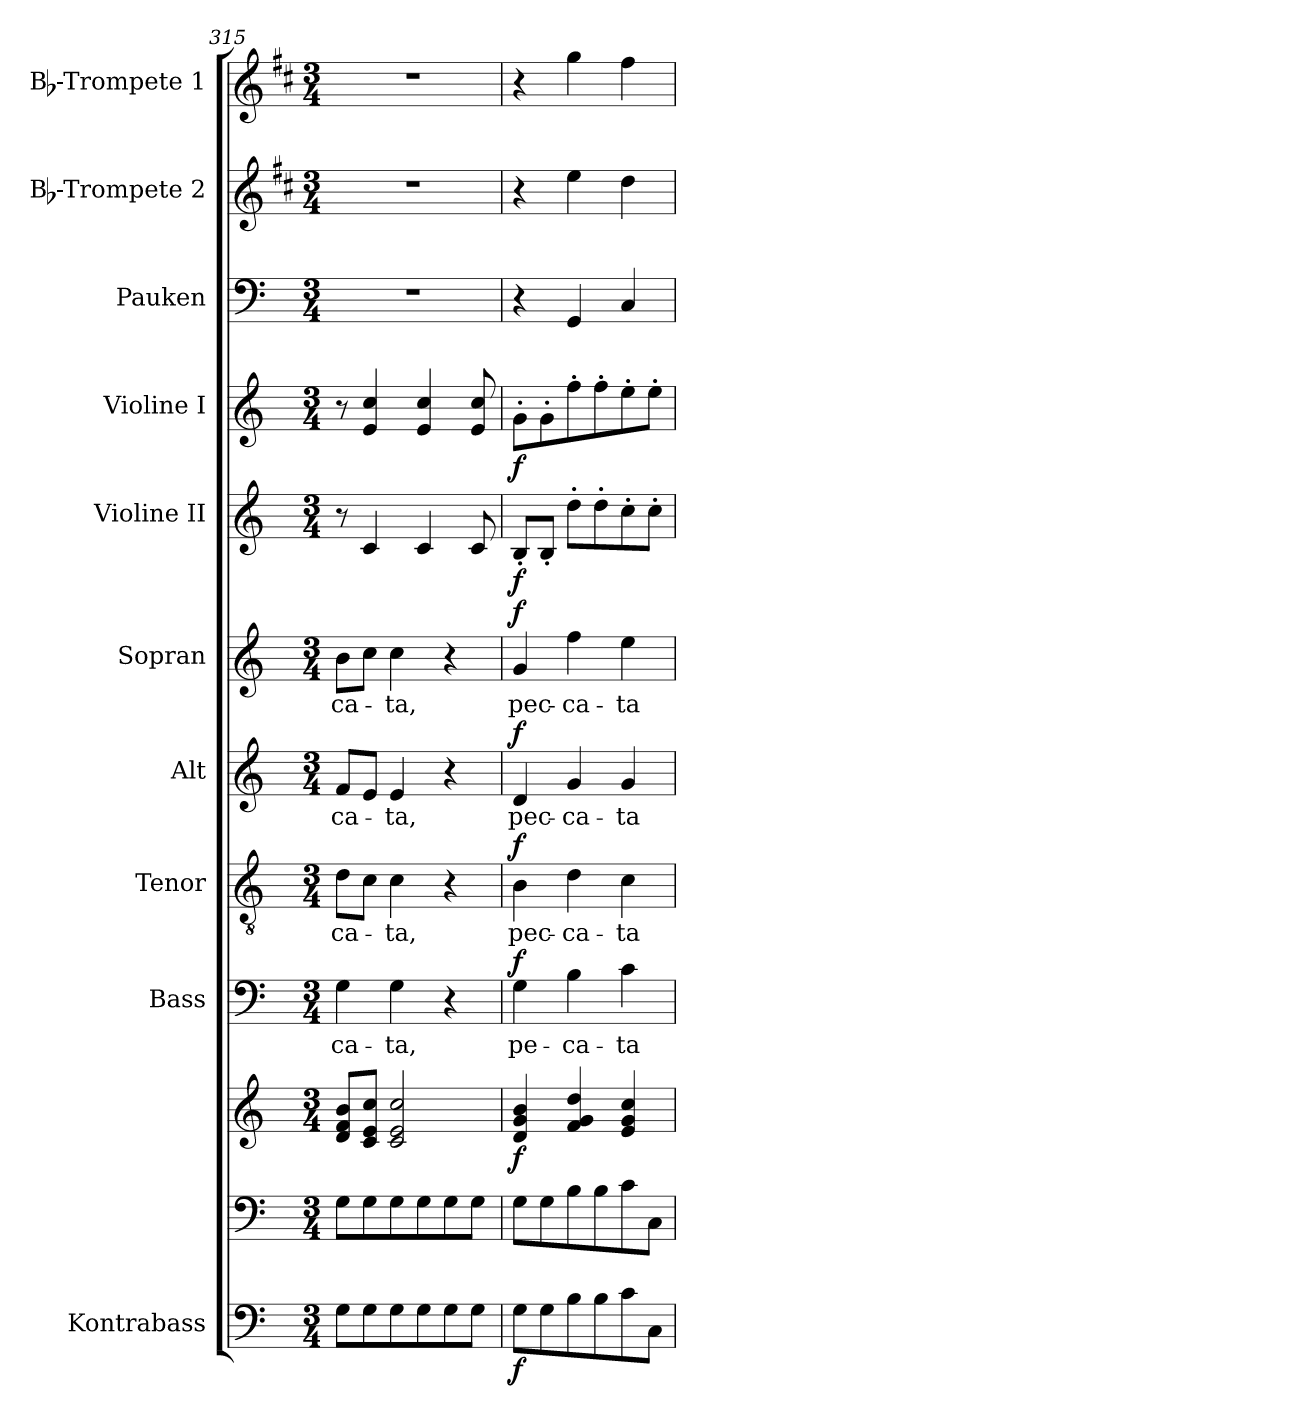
**kern	**dynam	**kern	**kern	**dynam	**kern	**text	**dynam	**kern	**text	**dynam	**kern	**text	**dynam	**kern	**text	**dynam	**kern	**dynam	**kern	**dynam	**kern	**kern	**kern
*part11	*part11	*part10	*part10	*part10	*part9	*part9	*part9	*part8	*part8	*part8	*part7	*part7	*part7	*part6	*part6	*part6	*part5	*part5	*part4	*part4	*part3	*part2	*part1
*staff12	*staff12	*staff11	*staff10	*staff10/11	*staff9	*staff9	*staff9	*staff8	*staff8	*staff8	*staff7	*staff7	*staff7	*staff6	*staff6	*staff6	*staff5	*staff5	*staff4	*staff4	*staff3	*staff2	*staff1
*I"Kontrabass	*	*	*	*	*I"Bass	*	*	*I"Tenor	*	*	*I"Alt	*	*	*I"Sopran	*	*	*I"Violine II	*	*I"Violine I	*	*I"Pauken	*I"Bb-Trompete 2	*I"Bb-Trompete 1
*I'Kb.	*	*	*	*	*I'B.	*	*	*I'T.	*	*	*I'A.	*	*	*I'S.	*	*	*I'Vl. II	*	*I'Vl. I	*	*I'Pk.	*I'Bb Trp. 2	*I'Bb Trp. 1
!!LO:PB:g=z
*clefF4	*	*clefF4	*clefG2	*	*clefF4	*	*	*clefGv2	*	*	*clefG2	*	*	*clefG2	*	*	*clefG2	*	*clefG2	*	*clefF4	*clefG2	*clefG2
*ITrd7c12	*	*	*	*	*	*	*	*	*	*	*	*	*	*	*	*	*	*	*	*	*	*ITrd1c2	*ITrd1c2
*k[]	*	*k[]	*k[]	*	*k[]	*	*	*k[]	*	*	*k[]	*	*	*k[]	*	*	*k[]	*	*k[]	*	*k[]	*k[]	*k[]
*C:	*	*C:	*C:	*	*C:	*	*	*C:	*	*	*C:	*	*	*C:	*	*	*C:	*	*C:	*	*C:	*C:	*C:
*M3/4	*	*M3/4	*M3/4	*	*M3/4	*	*	*M3/4	*	*	*M3/4	*	*	*M3/4	*	*	*M3/4	*	*M3/4	*	*M3/4	*M3/4	*M3/4
=315	=315	=315	=315	=315	=315	=315	=315	=315	=315	=315	=315	=315	=315	=315	=315	=315	=315	=315	=315	=315	=315	=315	=315
!	!	!	!	!	!	!LO:LY:b	!	!	!LO:LY:b	!	!	!LO:LY:b	!	!	!LO:LY:b	!	!	!	!	!	!	!	!
8GG\L	.	8G\L	8d/ 8f/ 8b/L	.	4G\	-ca-	.	8d\L	-ca-	.	8f/L	-ca-	.	8b\L	-ca-	.	8r	.	8r	.	2.r	2.r	2.r
8GG\	.	8G\	8c/ 8e/ 8cc/J	.	.	.	.	8c\J	.	.	8e/J	.	.	8cc\J	.	.	4c/	.	4e/ 4cc/	.	.	.	.
!	!	!	!	!	!	!LO:LY:b	!	!	!LO:LY:b	!	!	!LO:LY:b	!	!	!LO:LY:b	!	!	!	!	!	!	!	!
8GG\	.	8G\	2c/ 2e/ 2cc/	.	4G\	-ta,	.	4c\	-ta,	.	4e/	-ta,	.	4cc\	-ta,	.	.	.	.	.	.	.	.
8GG\	.	8G\	.	.	.	.	.	.	.	.	.	.	.	.	.	.	4c/	.	4e/ 4cc/	.	.	.	.
8GG\	.	8G\	.	.	4r	.	.	4r	.	.	4r	.	.	4r	.	.	.	.	.	.	.	.	.
8GG\J	.	8G\J	.	.	.	.	.	.	.	.	.	.	.	.	.	.	8c/	.	8e/ 8cc/	.	.	.	.
=316	=316	=316	=316	=316	=316	=316	=316	=316	=316	=316	=316	=316	=316	=316	=316	=316	=316	=316	=316	=316	=316	=316	=316
!	!LO:DY:b	!	!	!LO:DY:b	!	!LO:LY:b	!LO:DY:a	!	!LO:LY:b	!LO:DY:a	!	!LO:LY:b	!LO:DY:a	!	!LO:LY:b	!LO:DY:a	!	!LO:DY:b	!	!LO:DY:b	!	!	!
8GG\L	f	8G\L	4d/ 4g/ 4b/	f	4G\	pe-	f	4B\	pec-	f	4d/	pec-	f	4g/	pec-	f	8B'</L	f	8g'>\L	f	4r	4r	4r
8GG\	.	8G\	.	.	.	.	.	.	.	.	.	.	.	.	.	.	8B'</J	.	8g'>\	.	.	.	.
!	!	!	!	!	!	!LO:LY:b	!	!	!LO:LY:b	!	!	!LO:LY:b	!	!	!LO:LY:b	!	!	!	!	!	!	!	!
8BB\	.	8B\	4f/ 4g/ 4dd/	.	4B\	-ca-	.	4d\	-ca-	.	4g/	-ca-	.	4ff\	-ca-	.	8dd'>\L	.	8ff'>\	.	4GG/	4dd\	4ff\
8BB\	.	8B\	.	.	.	.	.	.	.	.	.	.	.	.	.	.	8dd'>\	.	8ff'>\	.	.	.	.
!	!	!	!	!	!	!LO:LY:b	!	!	!LO:LY:b	!	!	!LO:LY:b	!	!	!LO:LY:b	!	!	!	!	!	!	!	!
8C\	.	8c\	4e/ 4g/ 4cc/	.	4c\	-ta	.	4c\	-ta	.	4g/	-ta	.	4ee\	-ta	.	8cc'>\	.	8ee'>\	.	4C/	4cc\	4ee\
8CC\J	.	8C\J	.	.	.	.	.	.	.	.	.	.	.	.	.	.	8cc'>\J	.	8ee'>\J	.	.	.	.
=	=	=	=	=	=	=	=	=	=	=	=	=	=	=	=	=	=	=	=	=	=	=	=
*-	*-	*-	*-	*-	*-	*-	*-	*-	*-	*-	*-	*-	*-	*-	*-	*-	*-	*-	*-	*-	*-	*-	*-
